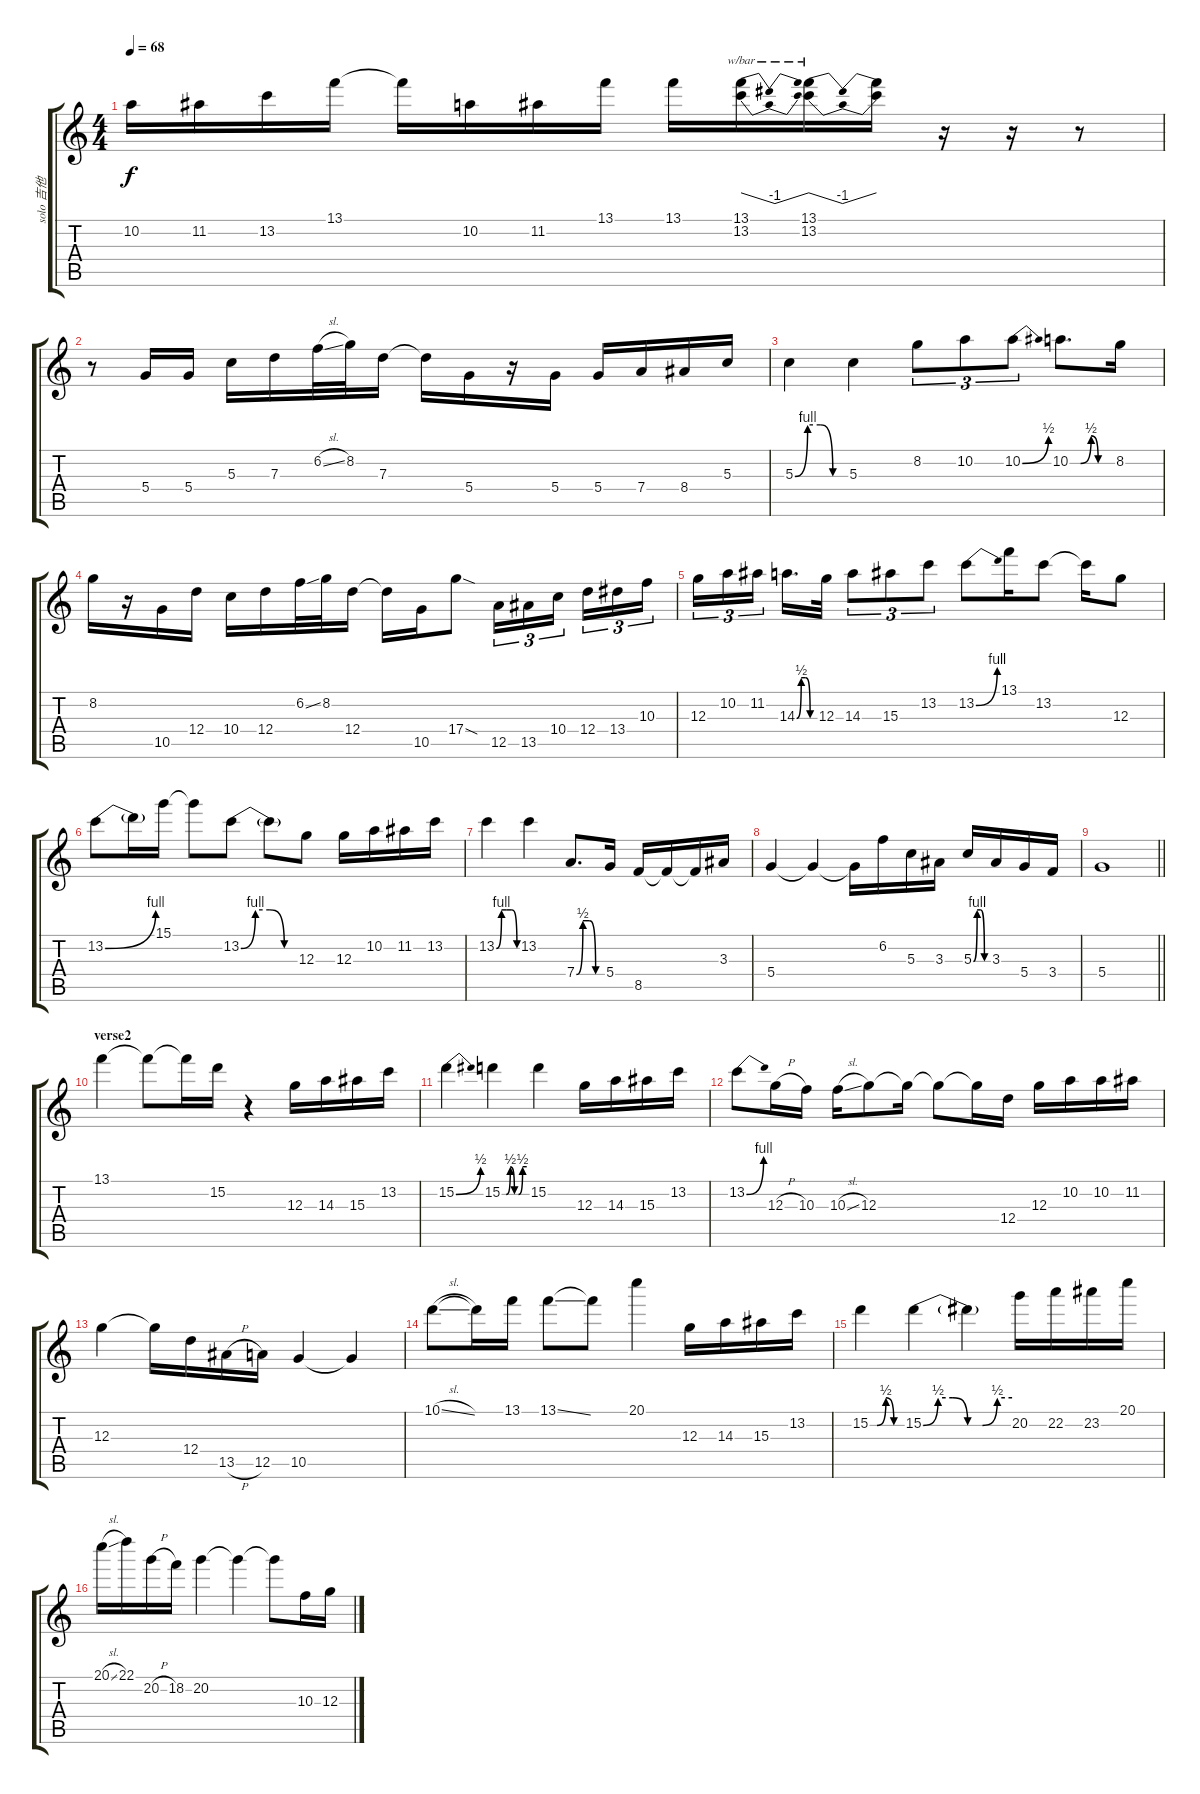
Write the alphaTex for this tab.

\track ("solo 吉他" "solo 吉他") {instrument overdrivenguitar}
\staff {score tabs}
\tuning (E4 B3 G3 D3 A2 E2) {hide}
\ts (4 4)
\tempo 68
\clef g2
\ks c
10.2.16{dy f} 11.2.16 13.2.16 13.1.16 13.1{t}.16 10.2.16 11.2.16 13.1.16 13.1.16 (13.1 13.2).16{tbe (dip default 0 0 30 -4 60 0)} (13.1 13.2).16{tbe (dip default 0 0 30 -4 60 0)} (13.1{t} 13.2{t}).16 r.16 r.16 r.8 |
r.8 5.4.16 5.4.16 5.3.16 7.3.16 6.2{sl}.32 8.2.32 7.3.16 7.3{t}.16 5.4.16 r.16 5.4.16 5.4.16 7.4.16 8.4.16 5.3.16 |
5.3{be (custom 0 0 15 4 30 4 45 0 60 0)}.4 5.3.4 8.2.8{tu (3 2)} 10.2.8{tu (3 2)} 10.2{be (bend 0 0 60 2)}.8{tu (3 2)} 10.2{be (custom 0 0 15 0 30 2 40 0 50 0 60 0)}.8{d} 8.2.16 |
8.2.16 r.16 10.5.16 12.4.16 10.4.16 12.4.16 6.2{ss}.32 8.2.32 12.4.16 12.4{t}.16 10.5.16 17.4{sod}.8 12.5.16{tu (3 2)} 13.5.16{tu (3 2)} 10.4.16{tu (3 2) beam splitsecondary} 12.4.16{tu (3 2)} 13.4.16{tu (3 2)} 10.3.16{tu (3 2)} |
12.3.16{tu (3 2)} 10.2.16{tu (3 2)} 11.2.16{tu (3 2) beam splitsecondary} 14.3{be (custom 0 0 15 2 30 2 45 0 60 0)}.16{d} 12.3.32 14.3.8{tu (3 2)} 15.3.8{tu (3 2)} 13.2.8{tu (3 2)} 13.2{be (bend 0 0 60 4)}.8 13.1.16 13.2.8 13.2{t}.16 12.3.8 |
13.2{be (bend 0 0 60 4)}.8 13.2{t}.16 15.1.16 15.1{t}.8 13.2{be (custom 0 0 15 4 30 4 45 0 60 0)}.8 13.2{t}.8 12.3.8 12.3.16 10.2.16 11.2.16 13.2.16 |
13.2{be (custom 0 0 15 4 30 4 45 4 60 0)}.4 13.2.4 7.4{be (custom 0 0 15 2 30 2 45 0 60 0)}.8{d} 5.4.16 8.5.16 8.5{t}.16 8.5{t}.16 3.3.16 |
5.4.4 5.4{t}.4 5.4{t}.16 6.2.16 5.3.16 3.3.16 5.3{be (custom 0 0 15 4 30 4 45 0 60 0)}.16 3.3.16 5.4.16 3.4.16 |
\barLineRight lightlight
5.4.1 |
\section ("" "verse2")
13.1.4 13.1{t}.8 13.1{t}.16 15.2.16 r.4 12.3.16 14.3.16 15.3.16 13.2.16 |
15.2{be (bend 0 0 60 2)}.4 15.2{be (custom 0 0 10 0 20 2 30 0 40 0 50 2 60 2)}.4 15.2.4 12.3.16 14.3.16 15.3.16 13.2.16 |
13.2{be (bend 0 0 60 4)}.8 12.3{h}.16 10.3.16 10.3{sl}.16 12.3.8 12.3{t}.16 12.3{t}.8 12.3{t}.16 12.4.16 12.3.16 10.2.16 10.2.16 11.2.16 |
12.3.4 12.3{t}.16 12.4.16 13.5{h}.16 12.5.16 10.5.4 10.5{t}.4 |
10.1{sl}.8 10.1{t}.16 13.1.16 13.1{ss}.8 13.1{t}.8 20.1.4 12.3.16 14.3.16 15.3.16 13.2.16 |
15.2{be (custom 0 0 13 0 30 2 45 0 60 0)}.4 15.2{be (custom 0 0 10 2 20 2 30 0 40 0 50 2 60 2)}.4 15.2{t}.4 20.2.16 22.2.16 23.2.16 20.1.16 |
20.1{sl}.16 22.1.16 20.2{h}.16 18.2.16 20.2.4 20.2{t}.4 20.2{t}.8 10.3.16 12.3.16
